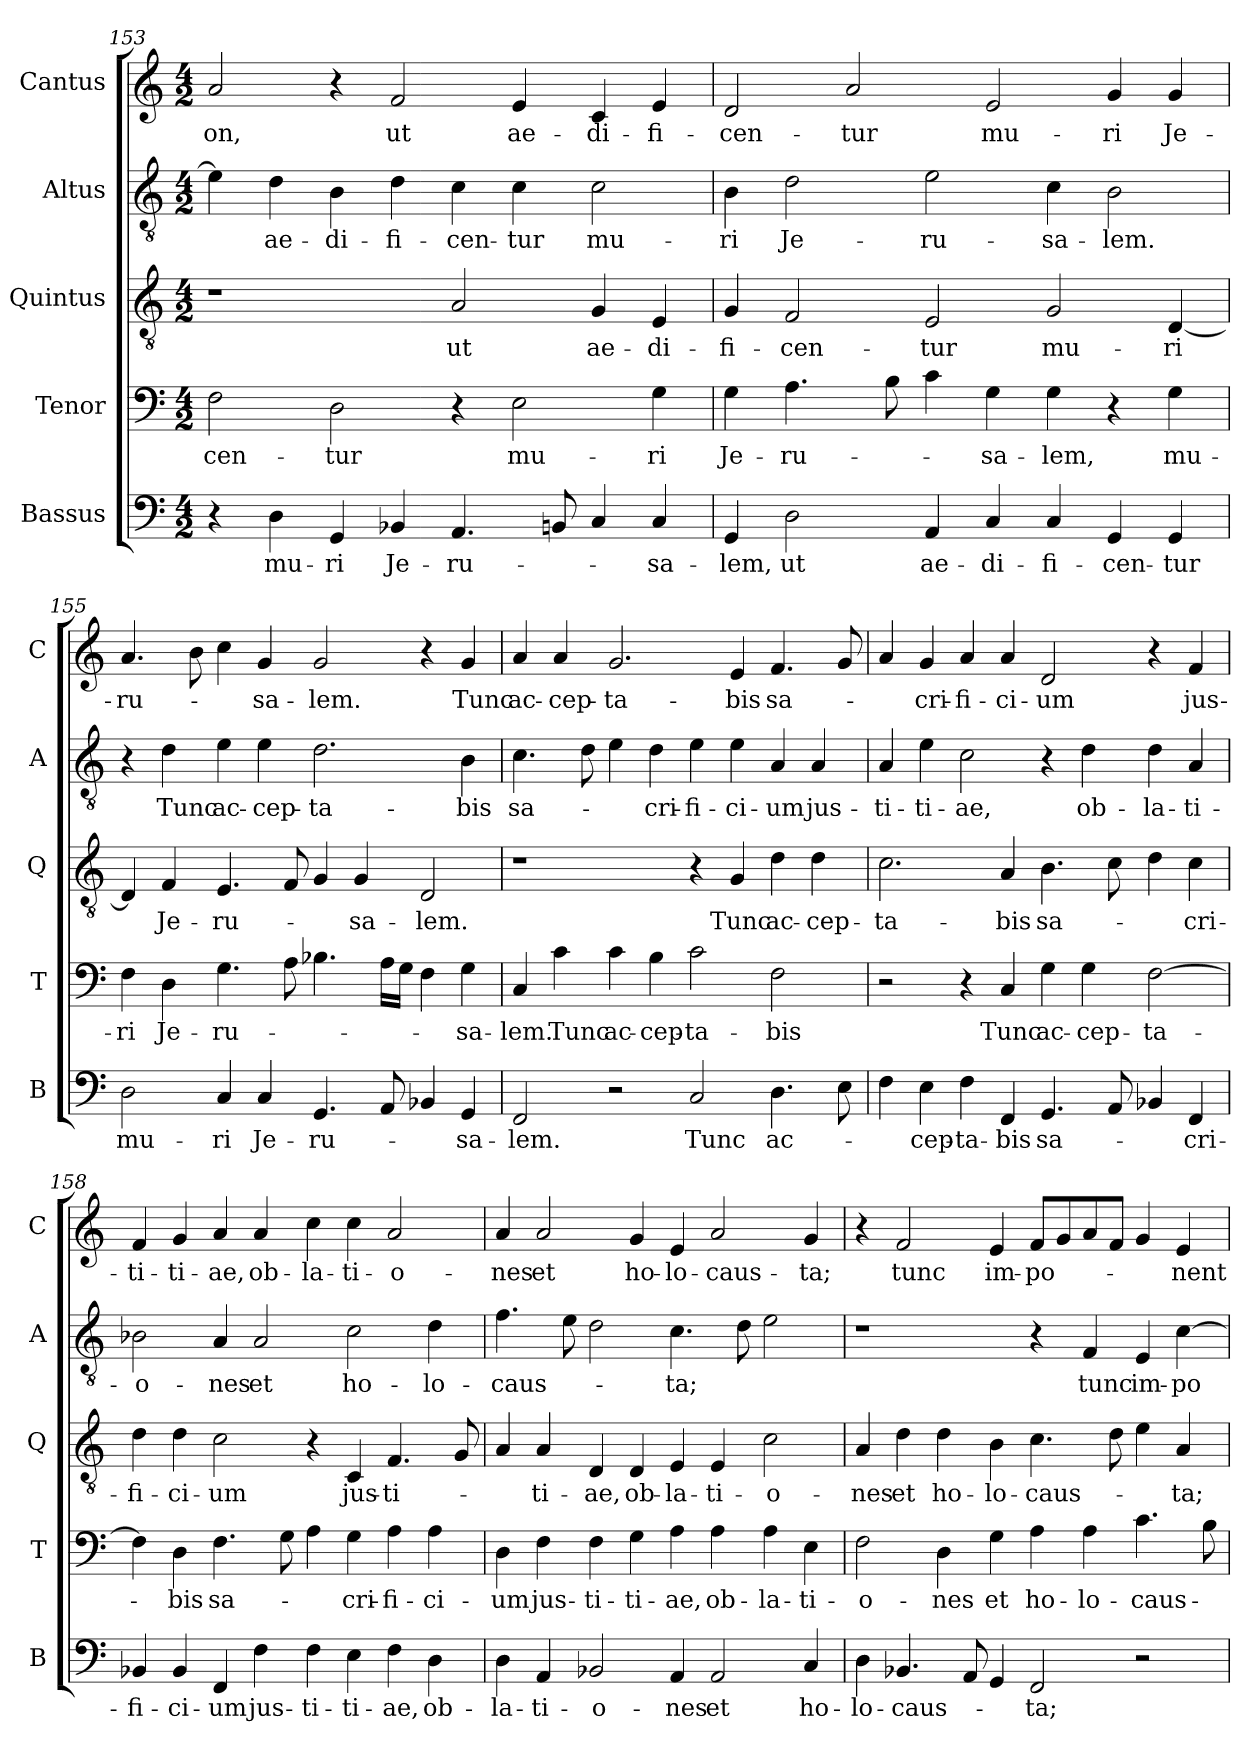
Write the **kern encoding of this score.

**kern	**text	**kern	**text	**kern	**text	**kern	**text	**kern	**text
*part5	*part5	*part4	*part4	*part3	*part3	*part2	*part2	*part1	*part1
*staff5	*staff5	*staff4	*staff4	*staff3	*staff3	*staff2	*staff2	*staff1	*staff1
*I"Bassus	*	*I"Tenor	*	*I"Quintus	*	*I"Altus	*	*I"Cantus	*
*I'B	*	*I'T	*	*I'Q	*	*I'A	*	*I'C	*
*clefF4	*	*clefF4	*	*clefGv2	*	*clefGv2	*	*clefG2	*
*k[]	*	*k[]	*	*k[]	*	*k[]	*	*k[]	*
*C:	*	*C:	*	*C:	*	*C:	*	*C:	*
*M4/2	*	*M4/2	*	*M4/2	*	*M4/2	*	*M4/2	*
=153	=153	=153	=153	=153	=153	=153	=153	=153	=153
!	!	!	!LO:LY:b	!	!	!	!	!	!LO:LY:b
4r	.	2F\	-cen-	1r	.	4e\]	.	2a/	-on,
!	!LO:LY:b	!	!	!	!	!	!LO:LY:b	!	!
4D\	mu-	.	.	.	.	4d\	ae-	.	.
!	!LO:LY:b	!	!LO:LY:b	!	!	!	!LO:LY:b	!	!
4GG/	-ri	2D\	-tur	.	.	4B\	-di-	4r	.
!	!LO:LY:b	!	!	!	!	!	!LO:LY:b	!	!LO:LY:b
4BB-X/	Je-	.	.	.	.	4d\	-fi-	2f/	ut
!	!LO:LY:b	!	!	!	!LO:LY:b	!	!LO:LY:b	!	!
4.AA/	-ru-	4r	.	2A/	ut	4c\	-cen-	.	.
!	!	!	!LO:LY:b	!	!	!	!LO:LY:b	!	!LO:LY:b
.	.	2E\	mu-	.	.	4c\	-tur	4e/	ae-
8BBn/	.	.	.	.	.	.	.	.	.
!	!	!	!	!	!LO:LY:b	!	!LO:LY:b	!	!LO:LY:b
4C/	.	.	.	4G/	ae-	2c\	mu-	4c/	-di-
!	!LO:LY:b	!	!LO:LY:b	!	!LO:LY:b	!	!	!	!LO:LY:b
4C/	-sa-	4G\	-ri	4E/	-di-	.	.	4e/	-fi-
=154	=154	=154	=154	=154	=154	=154	=154	=154	=154
!	!LO:LY:b	!	!LO:LY:b	!	!LO:LY:b	!	!LO:LY:b	!	!LO:LY:b
4GG/	-lem,	4G\	Je-	4G/	-fi-	4B\	-ri	2d/	-cen-
!	!LO:LY:b	!	!LO:LY:b	!	!LO:LY:b	!	!LO:LY:b	!	!
2D\	ut	4.A\	-ru-	2F/	-cen-	2d\	Je-	.	.
!	!	!	!	!	!	!	!	!	!LO:LY:b
.	.	.	.	.	.	.	.	2a/	-tur
.	.	8B\	.	.	.	.	.	.	.
!	!LO:LY:b	!	!	!	!LO:LY:b	!	!LO:LY:b	!	!
4AA/	ae-	4c\	.	2E/	-tur	2e\	-ru-	.	.
!	!LO:LY:b	!	!LO:LY:b	!	!	!	!	!	!LO:LY:b
4C/	-di-	4G\	-sa-	.	.	.	.	2e/	mu-
!	!LO:LY:b	!	!LO:LY:b	!	!LO:LY:b	!	!LO:LY:b	!	!
4C/	-fi-	4G\	-lem,	2G/	mu-	4c\	-sa-	.	.
!	!LO:LY:b	!	!	!	!	!	!LO:LY:b	!	!LO:LY:b
4GG/	-cen-	4r	.	.	.	2B\	-lem.	4g/	-ri
!	!LO:LY:b	!	!LO:LY:b	!	!LO:LY:b	!	!	!	!LO:LY:b
4GG/	-tur	4G\	mu-	[4D/	-ri	.	.	4g/	Je-
!!LO:LB:g=z
=155	=155	=155	=155	=155	=155	=155	=155	=155	=155
!	!LO:LY:b	!	!LO:LY:b	!	!	!	!	!	!LO:LY:b
2D\	mu-	4F\	-ri	4D/]	.	4r	.	4.a/	-ru-
!	!	!	!LO:LY:b	!	!LO:LY:b	!	!LO:LY:b	!	!
.	.	4D\	Je-	4F/	Je-	4d\	Tunc	.	.
.	.	.	.	.	.	.	.	8b\	.
!	!LO:LY:b	!	!LO:LY:b	!	!LO:LY:b	!	!LO:LY:b	!	!
4C/	-ri	4.G\	-ru-	4.E/	-ru-	4e\	ac-	4cc\	.
!	!LO:LY:b	!	!	!	!	!	!LO:LY:b	!	!LO:LY:b
4C/	Je-	.	.	.	.	4e\	-cep-	4g/	-sa-
.	.	8A\	.	8F/	.	.	.	.	.
!	!LO:LY:b	!	!	!	!	!	!LO:LY:b	!	!LO:LY:b
4.GG/	-ru-	4.B-X\	.	4G/	.	2.d\	-ta-	2g/	-lem.
!	!	!	!	!	!LO:LY:b	!	!	!	!
.	.	.	.	4G/	-sa-	.	.	.	.
8AA/	.	16A\LL	.	.	.	.	.	.	.
.	.	16G\JJ	.	.	.	.	.	.	.
!	!	!	!	!	!LO:LY:b	!	!	!	!
4BB-X/	.	4F\	.	2D/	-lem.	.	.	4r	.
!	!LO:LY:b	!	!LO:LY:b	!	!	!	!LO:LY:b	!	!LO:LY:b
4GG/	-sa-	4G\	-sa-	.	.	4B\	-bis	4g/	Tunc
=156	=156	=156	=156	=156	=156	=156	=156	=156	=156
!	!LO:LY:b	!	!LO:LY:b	!	!	!	!LO:LY:b	!	!LO:LY:b
2FF/	-lem.	4C/	-lem.	1r	.	4.c\	sa-	4a/	ac-
!	!	!	!LO:LY:b	!	!	!	!	!	!LO:LY:b
.	.	4c\	Tunc	.	.	.	.	4a/	-cep-
.	.	.	.	.	.	8d\	.	.	.
!	!	!	!LO:LY:b	!	!	!	!	!	!LO:LY:b
2r	.	4c\	ac-	.	.	4e\	.	2.g/	-ta-
!	!	!	!LO:LY:b	!	!	!	!LO:LY:b	!	!
.	.	4B\	-cep-	.	.	4d\	-cri-	.	.
!	!LO:LY:b	!	!LO:LY:b	!	!	!	!LO:LY:b	!	!
2C/	Tunc	2c\	-ta-	4r	.	4e\	-fi-	.	.
!	!	!	!	!	!LO:LY:b	!	!LO:LY:b	!	!LO:LY:b
.	.	.	.	4G/	Tunc	4e\	-ci-	4e/	-bis
!	!LO:LY:b	!	!LO:LY:b	!	!LO:LY:b	!	!LO:LY:b	!	!LO:LY:b
4.D\	ac-	2F\	-bis	4d\	ac-	4A/	-um	4.f/	sa-
!	!	!	!	!	!LO:LY:b	!	!LO:LY:b	!	!
.	.	.	.	4d\	-cep-	4A/	jus-	.	.
8E\	.	.	.	.	.	.	.	8g/	.
=157	=157	=157	=157	=157	=157	=157	=157	=157	=157
!	!	!	!	!	!LO:LY:b	!	!LO:LY:b	!	!
4F\	.	2r	.	2.c\	-ta-	4A/	-ti-	4a/	.
!	!LO:LY:b	!	!	!	!	!	!LO:LY:b	!	!LO:LY:b
4E\	-cep-	.	.	.	.	4e\	-ti-	4g/	-cri-
!	!LO:LY:b	!	!	!	!	!	!LO:LY:b	!	!LO:LY:b
4F\	-ta-	4r	.	.	.	2c\	-ae,	4a/	-fi-
!	!LO:LY:b	!	!LO:LY:b	!	!LO:LY:b	!	!	!	!LO:LY:b
4FF/	-bis	4C/	Tunc	4A/	-bis	.	.	4a/	-ci-
!	!LO:LY:b	!	!LO:LY:b	!	!LO:LY:b	!	!	!	!LO:LY:b
4.GG/	sa-	4G\	ac-	4.B\	sa-	4r	.	2d/	-um
!	!	!	!LO:LY:b	!	!	!	!LO:LY:b	!	!
.	.	4G\	-cep-	.	.	4d\	ob-	.	.
8AA/	.	.	.	8c\	.	.	.	.	.
!	!	!	!LO:LY:b	!	!	!	!LO:LY:b	!	!
4BB-X/	.	[2F\	-ta-	4d\	.	4d\	-la-	4r	.
!	!LO:LY:b	!	!	!	!LO:LY:b	!	!LO:LY:b	!	!LO:LY:b
4FF/	-cri-	.	.	4c\	-cri-	4A/	-ti-	4f/	jus-
!!LO:PB:g=z
=158	=158	=158	=158	=158	=158	=158	=158	=158	=158
!	!LO:LY:b	!	!	!	!LO:LY:b	!	!LO:LY:b	!	!LO:LY:b
4BB-X/	-fi-	4F\]	.	4d\	-fi-	2B-X\	-o-	4f/	-ti-
!	!LO:LY:b	!	!LO:LY:b	!	!LO:LY:b	!	!	!	!LO:LY:b
4BB-/	-ci-	4D\	-bis	4d\	-ci-	.	.	4g/	-ti-
!	!LO:LY:b	!	!LO:LY:b	!	!LO:LY:b	!	!LO:LY:b	!	!LO:LY:b
4FF/	-um	4.F\	sa-	2c\	-um	4A/	-nes	4a/	-ae,
!	!LO:LY:b	!	!	!	!	!	!LO:LY:b	!	!LO:LY:b
4F\	jus-	.	.	.	.	2A/	et	4a/	ob-
.	.	8G\	.	.	.	.	.	.	.
!	!LO:LY:b	!	!	!	!	!	!	!	!LO:LY:b
4F\	-ti-	4A\	.	4r	.	.	.	4cc\	-la-
!	!LO:LY:b	!	!LO:LY:b	!	!LO:LY:b	!	!LO:LY:b	!	!LO:LY:b
4E\	-ti-	4G\	-cri-	4C/	jus-	2c\	ho-	4cc\	-ti-
!	!LO:LY:b	!	!LO:LY:b	!	!LO:LY:b	!	!	!	!LO:LY:b
4F\	-ae,	4A\	-fi-	4.F/	-ti-	.	.	2a/	-o-
!	!LO:LY:b	!	!LO:LY:b	!	!	!	!LO:LY:b	!	!
4D\	ob-	4A\	-ci-	.	.	4d\	-lo-	.	.
.	.	.	.	8G/	.	.	.	.	.
=159	=159	=159	=159	=159	=159	=159	=159	=159	=159
!	!LO:LY:b	!	!LO:LY:b	!	!	!	!LO:LY:b	!	!LO:LY:b
4D\	-la-	4D\	-um	4A/	.	4.f\	-caus-	4a/	-nes
!	!LO:LY:b	!	!LO:LY:b	!	!LO:LY:b	!	!	!	!LO:LY:b
4AA/	-ti-	4F\	jus-	4A/	-ti-	.	.	2a/	et
.	.	.	.	.	.	8e\	.	.	.
!	!LO:LY:b	!	!LO:LY:b	!	!LO:LY:b	!	!	!	!
2BB-X/	-o-	4F\	-ti-	4D/	-ae,	2d\	.	.	.
!	!	!	!LO:LY:b	!	!LO:LY:b	!	!	!	!LO:LY:b
.	.	4G\	-ti-	4D/	ob-	.	.	4g/	ho-
!	!LO:LY:b	!	!LO:LY:b	!	!LO:LY:b	!	!LO:LY:b	!	!LO:LY:b
4AA/	-nes	4A\	-ae,	4E/	-la-	4.c\	-ta;	4e/	-lo-
!	!LO:LY:b	!	!LO:LY:b	!	!LO:LY:b	!	!	!	!LO:LY:b
2AA/	et	4A\	ob-	4E/	-ti-	.	.	2a/	-caus-
.	.	.	.	.	.	8d\	.	.	.
!	!	!	!LO:LY:b	!	!LO:LY:b	!	!	!	!
.	.	4A\	-la-	2c\	-o-	2e\	.	.	.
!	!LO:LY:b	!	!LO:LY:b	!	!	!	!	!	!LO:LY:b
4C/	ho-	4E\	-ti-	.	.	.	.	4g/	-ta;
=160	=160	=160	=160	=160	=160	=160	=160	=160	=160
!	!LO:LY:b	!	!LO:LY:b	!	!LO:LY:b	!	!	!	!
4D\	-lo-	2F\	-o-	4A/	-nes	1r	.	4r	.
!	!LO:LY:b	!	!	!	!LO:LY:b	!	!	!	!LO:LY:b
4.BB-X/	-caus-	.	.	4d\	et	.	.	2f/	tunc
!	!	!	!LO:LY:b	!	!LO:LY:b	!	!	!	!
.	.	4D\	-nes	4d\	ho-	.	.	.	.
8AA/	.	.	.	.	.	.	.	.	.
!	!	!	!LO:LY:b	!	!LO:LY:b	!	!	!	!LO:LY:b
4GG/	.	4G\	et	4B\	-lo-	.	.	4e/	im-
!	!LO:LY:b	!	!LO:LY:b	!	!LO:LY:b	!	!	!	!LO:LY:b
2FF/	-ta;	4A\	ho-	4.c\	-caus-	4r	.	8f/L	-po-
.	.	.	.	.	.	.	.	8g/	.
!	!	!	!LO:LY:b	!	!	!	!LO:LY:b	!	!
.	.	4A\	-lo-	.	.	4F/	tunc	8a/	.
.	.	.	.	8d\	.	.	.	8f/J	.
!	!	!	!LO:LY:b	!	!	!	!LO:LY:b	!	!
2r	.	4.c\	-caus-	4e\	.	4E/	im-	4g/	.
!	!	!	!	!	!LO:LY:b	!	!LO:LY:b	!	!LO:LY:b
.	.	.	.	4A/	-ta;	[4c\	-po-	4e/	-nent
.	.	8B\	.	.	.	.	.	.	.
=	=	=	=	=	=	=	=	=	=
*-	*-	*-	*-	*-	*-	*-	*-	*-	*-
